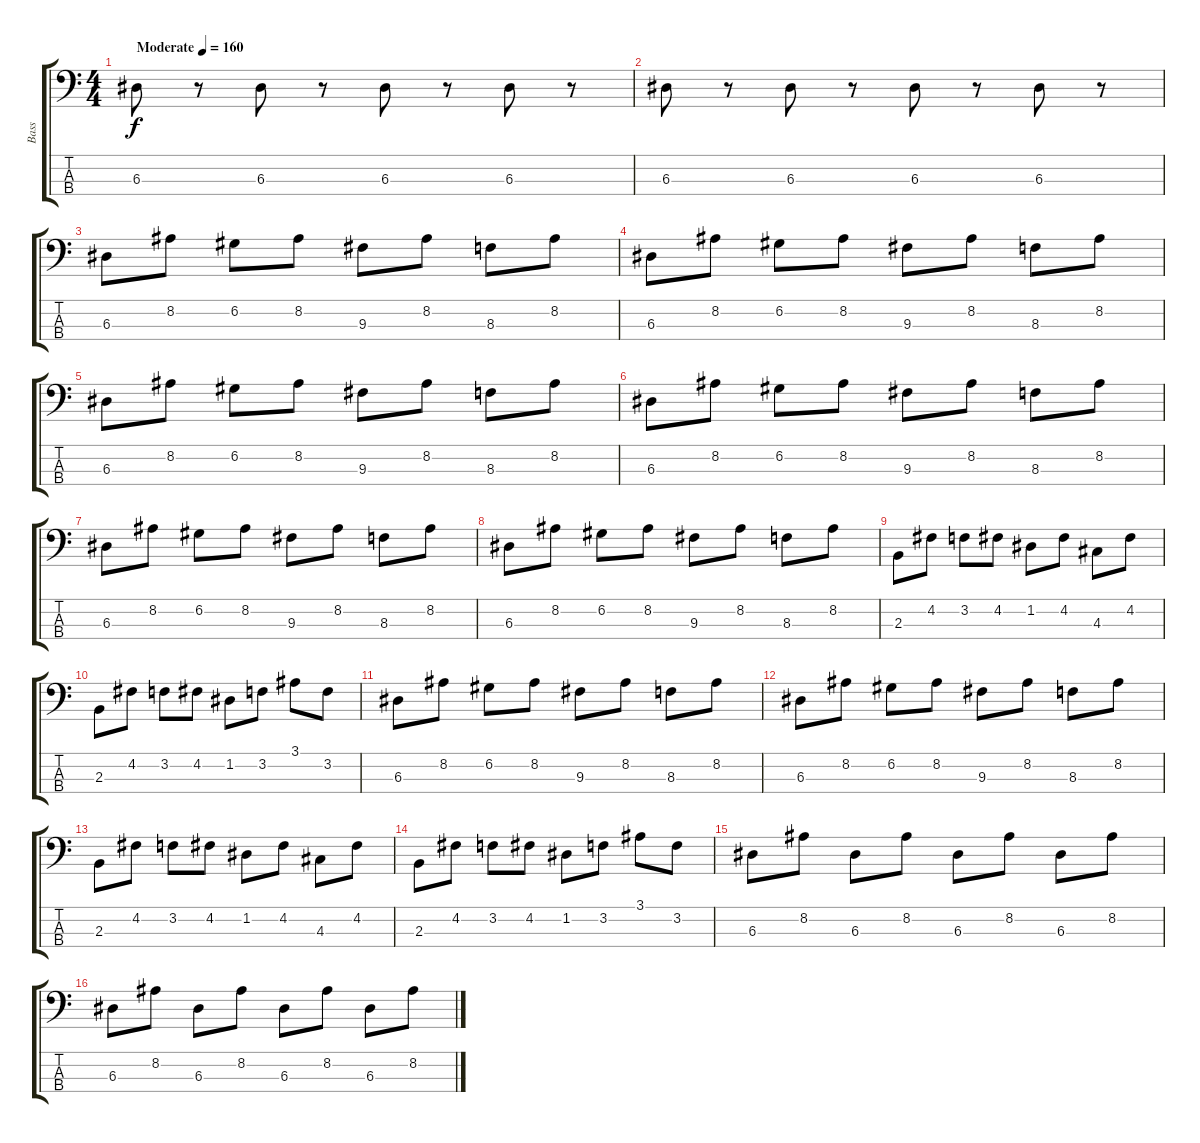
\track ("Bass" "Bass") {instrument electricbassfinger}
\staff {score tabs}
\tuning (G2 D2 A1 E1) {hide}
\ts (4 4)
\tempo (160 "Moderate")
\clef f4
\ks c
6.3.8{dy f instrument electricbassfinger} r.8 6.3.8 r.8 6.3.8 r.8 6.3.8 r.8 |
6.3.8 r.8 6.3.8 r.8 6.3.8 r.8 6.3.8 r.8 |
6.3.8 8.2.8 6.2.8 8.2.8 9.3.8 8.2.8 8.3.8 8.2.8 |
6.3.8 8.2.8 6.2.8 8.2.8 9.3.8 8.2.8 8.3.8 8.2.8 |
6.3.8 8.2.8 6.2.8 8.2.8 9.3.8 8.2.8 8.3.8 8.2.8 |
6.3.8 8.2.8 6.2.8 8.2.8 9.3.8 8.2.8 8.3.8 8.2.8 |
6.3.8 8.2.8 6.2.8 8.2.8 9.3.8 8.2.8 8.3.8 8.2.8 |
6.3.8 8.2.8 6.2.8 8.2.8 9.3.8 8.2.8 8.3.8 8.2.8 |
2.3.8 4.2.8 3.2.8 4.2.8 1.2.8 4.2.8 4.3.8 4.2.8 |
2.3.8 4.2.8 3.2.8 4.2.8 1.2.8 3.2.8 3.1.8 3.2.8 |
6.3.8 8.2.8 6.2.8 8.2.8 9.3.8 8.2.8 8.3.8 8.2.8 |
6.3.8 8.2.8 6.2.8 8.2.8 9.3.8 8.2.8 8.3.8 8.2.8 |
2.3.8 4.2.8 3.2.8 4.2.8 1.2.8 4.2.8 4.3.8 4.2.8 |
2.3.8 4.2.8 3.2.8 4.2.8 1.2.8 3.2.8 3.1.8 3.2.8 |
6.3.8 8.2.8 6.3.8 8.2.8 6.3.8 8.2.8 6.3.8 8.2.8 |
6.3.8 8.2.8 6.3.8 8.2.8 6.3.8 8.2.8 6.3.8 8.2.8
